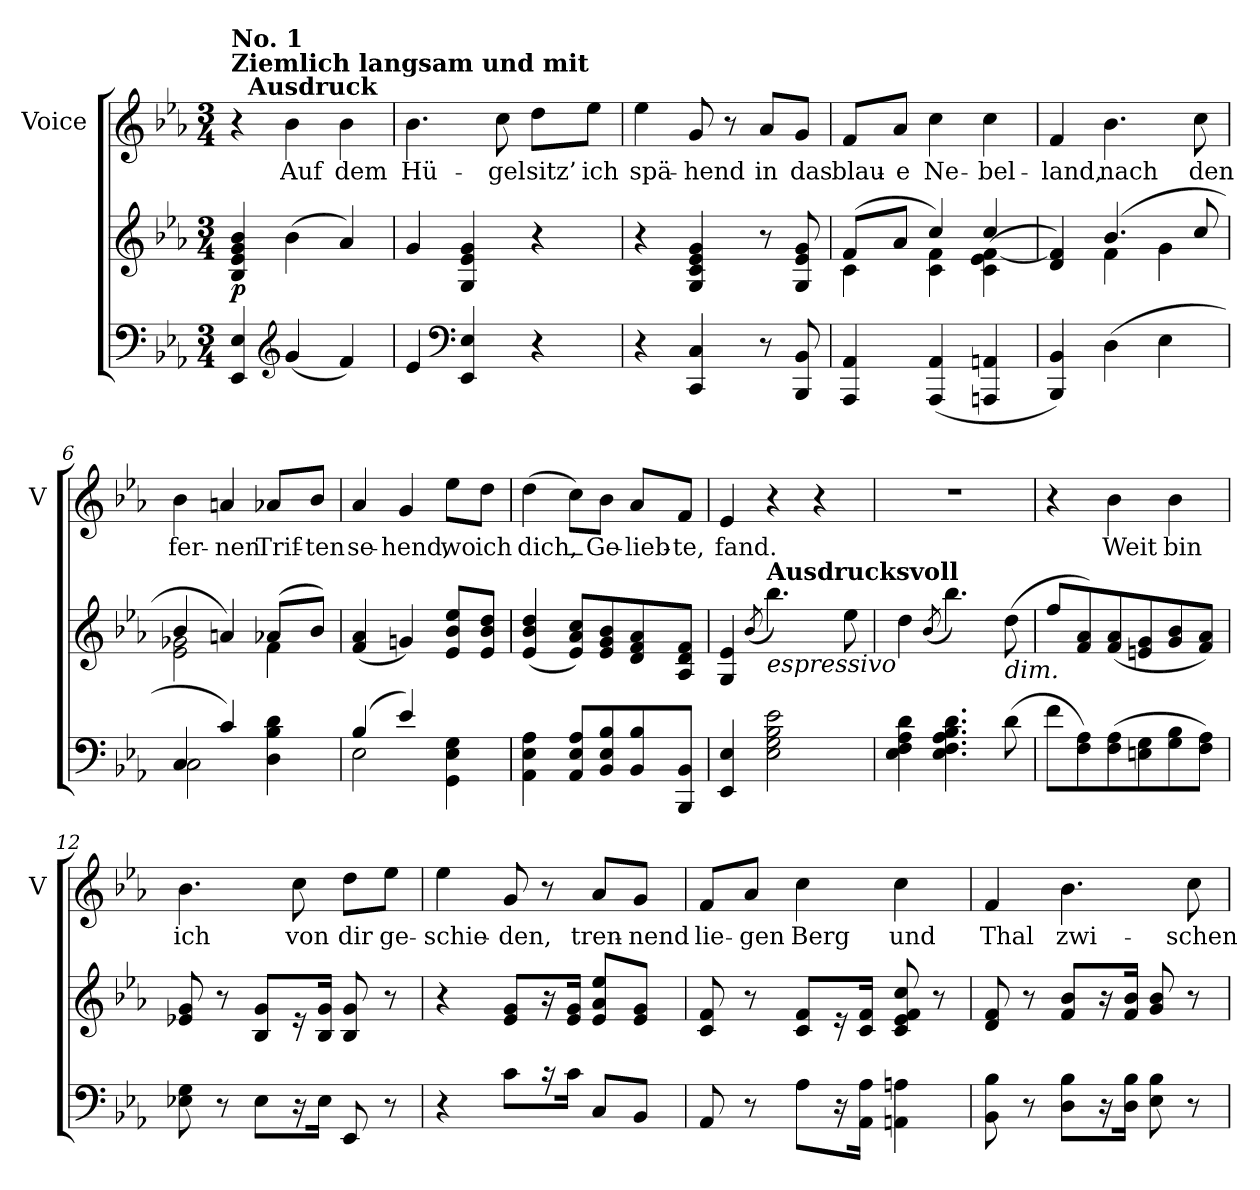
**kern	**kern	**dynam	**kern	**text
*part2	*part2	*part2	*part1	*part1
*staff3	*staff2	*staff2/3	*staff1	*staff1
*	*	*	*I"Voice	*
*	*	*	*I'V	*
*clefF4	*clefG2	*	*clefG2	*
*k[b-e-a-]	*k[b-e-a-]	*	*k[b-e-a-]	*
*E-:	*E-:	*	*E-:	*
*M3/4	*M3/4	*	*M3/4	*
=1	=1	=1	=1	=1
!	!	!	!LO:TX:a:B:t=Ziemlich langsam und mit\n                           Ausdruck	!
!	!	!	!LO:TX:a:B:t=No. 1	!
!	!	!LO:DY:b	!	!
4EE-/ 4E-/	4B-/ 4e-/ 4g/ 4b-/	p	4r	.
*clefG2	*	*	*	*
(<4g/	(>4b-\	.	4b-\	Auf
4f/)	4a-/)	.	4b-\	dem
=2	=2	=2	=2	=2
4e-/	4g/	.	4.b-\	Hü-
*clefF4	*	*	*	*
4EE-/ 4E-/	4G/ 4e-/ 4g/	.	.	.
.	.	.	8cc\	gel
4r	4r	.	8dd\L	sitz’
.	.	.	8ee-\J	ich
=3	=3	=3	=3	=3
4r	4r	.	4ee-\	spä-
4CC/ 4C/	4G/ 4c/ 4e-/ 4g/	.	8g/	hend
.	.	.	8r	.
8r	8r	.	8a-/L	in
8BBB-/ 8BB-/	8G/ 8e-/ 8g/	.	8g/J	das
=4	=4	=4	=4	=4
*	*^	*	*	*
4AAA-/ 4AA-/	(>8f/L	4c\	.	8f/L	blau-
.	8a-/J	.	.	8a-/J	e
(<4AAA-/ 4AA-/	4cc/)	4c\ 4f\	.	4cc\	Ne-
4AAAn/ 4AAn/	4cc/	(<4c\ 4e-\ [4f\	.	4cc\	bel-
!!LO:LB:g=z
=5	=5	=5	=5	=5	=5
(>4BBB-/ 4BB-/)	4ryy	(>4d/ 4f]/)	.	4f/	land,
(>4D\	(>4.b-/	4f\	.	4.b-\	nach
4E-\	.	4g\	.	.	.
.	8cc/	.	.	8cc\	den
=6	=6	=6	=6	=6	=6
*^	*	*	*	*	*
4C/	2C\	4b-/	2e-\ 2g-X\	.	4b-\	fer-
4c/)	.	4an/)	.	.	4an/	nen
4ryy	4D\ 4B-\ 4d\	(>8a-X/L	4f\	.	8a-X/L	Trif-
.	.	8b-/J)	.	.	8b-/J	ten
*	*	*v	*v	*	*	*
=7	=7	=7	=7	=7	=7
(>4B-/	2E-\	(<4f/ 4a-/	.	4a-/	se-
4e-/)	.	4gn/)	.	4g/	hend,
4ryy	4GG\ 4E-\ 4G\	8e-/ 8b-/ 8ee-/L	.	8ee-\L	wo
.	.	8e-/ 8b-/ 8dd/J	.	8dd\J	ich
*v	*v	*	*	*	*
=8	=8	=8	=8	=8
4AA-\ 4E-\ 4A-\	(>4e-/ 4b-/ 4dd/	.	(>4dd\	dich,_
8AA-/ 8E-/ 8A-/L	8e-/ 8a-/ 8cc/L)	.	8cc\L)	.
8BB-/ 8E-/ 8B-/	8e-/ 8g/ 8b-/	.	8b-\J	Ge-
8BB-/ 8B-/	8d/ 8f/ 8a-/	.	8a-/L	lieb-
8BBB-/ 8BB-/J	8A-/ 8d/ 8f/J	.	8f/J	te,
=9	=9	=9	=9	=9
4EE-/ 4E-/	4G/ 4e-/	.	4e-/	fand.
.	(>8qb-/	.	.	.
!	!LO:TX:a:B:t=Ausdrucksvoll	!	!	!
!	!LO:TX:b:i:t=espressivo	!	!	!
2E-\ 2G\ 2B-\ 2e-\	4.bb-\)	.	4r	.
.	.	.	4r	.
.	8ee-\	.	.	.
=10	=10	=10	=10	=10
4E-\ 4F\ 4A-\ 4d\	4dd\	.	2.r	.
.	(>8qb-/	.	.	.
4.E-\ 4.F\ 4.A-\ 4.B-\ 4.d\	4.bb-\)	.	.	.
!	!LO:TX:b:i:t=dim.	!	!	!
(>8d\	(>8dd\	.	.	.
!!LO:LB:g=z
=11	=11	=11	=11	=11
8f\L	8ff/L	.	4r	.
(>8F\ 8A-\)	(>8f/ 8a-/)	.	.	.
(>8F\ 8A-\	(<8f/ 8a-/	.	4b-\	Weit
8En\ 8G\	8en/ 8g/	.	.	.
8G\ 8B-\	8g/ 8b-/	.	4b-\	bin
8F\ 8A-\J)	8f/ 8a-/J)	.	.	.
=12	=12	=12	=12	=12
8E-X\ 8G\	8e-X/ 8g/	.	4.b-\	ich
8r	8r	.	.	.
8E-\L	8B-/ 8g/L	.	.	.
16r	16r	.	8cc\	von
16E-\Jk	16B-/ 16g/Jk	.	.	.
8EE-/	8B-/ 8g/	.	8dd\L	dir
8r	8r	.	8ee-\J	ge-
=13	=13	=13	=13	=13
4r	4r	.	4ee-\	schie-
8c\L	8e-/ 8g/L	.	8g/	den,
16r	16r	.	8r	.
16c\Jk	16e-/ 16g/Jk	.	.	.
8C/L	8e-/ 8a-/ 8ee-/L	.	8a-/L	tren-
8BB-/J	8e-/ 8g/J	.	8g/J	nend
=14	=14	=14	=14	=14
8AA-/	8c/ 8f/	.	8f/L	lie-
8r	8r	.	8a-/J	gen
8A-\L	8c/ 8f/L	.	4cc\	Berg
16r	16r	.	.	.
16AA-\ 16A-\Jk	16c/ 16f/Jk	.	.	.
4AAn\ 4An\	8c/ 8e-/ 8f/ 8cc/	.	4cc\	und
.	8r	.	.	.
=15	=15	=15	=15	=15
8BB-\ 8B-\	8d/ 8f/	.	4f/	Thal
8r	8r	.	.	.
8D\ 8B-\L	8f/ 8b-/L	.	4.b-\	zwi-
16r	16r	.	.	.
16D\ 16B-\Jk	16f/ 16b-/Jk	.	.	.
8E-\ 8B-\	8g/ 8b-/	.	.	.
8r	8r	.	8cc\	schen
=	=	=	=	=
*-	*-	*-	*-	*-
